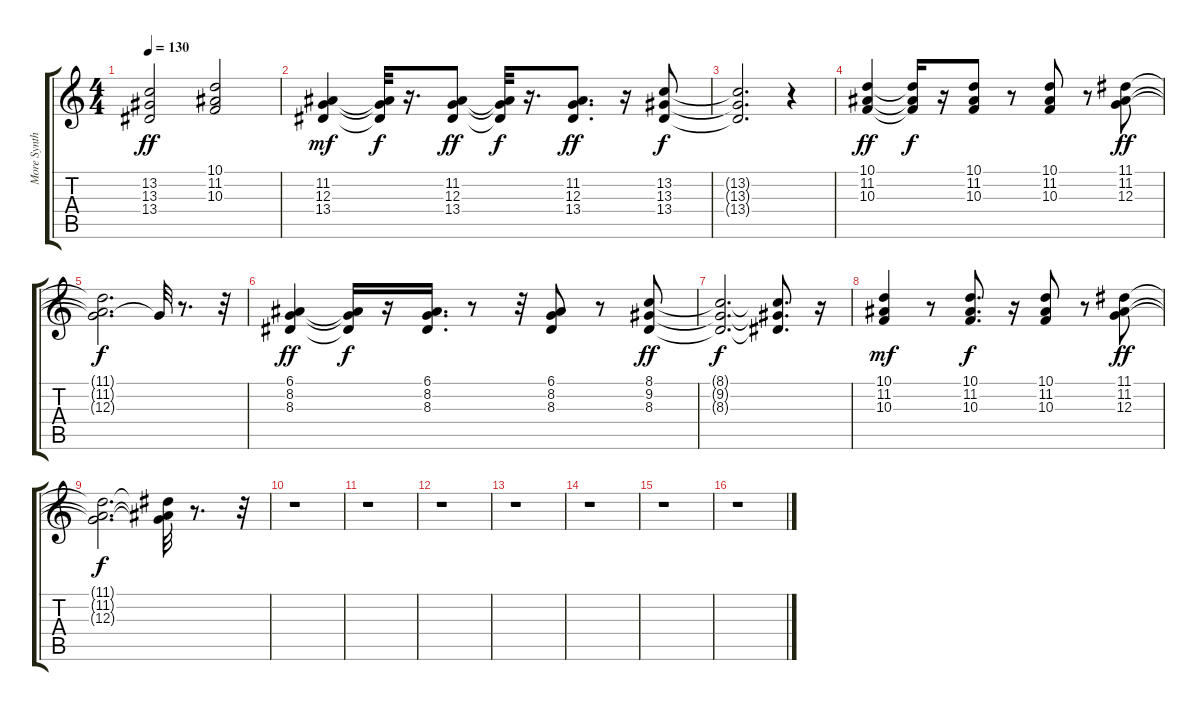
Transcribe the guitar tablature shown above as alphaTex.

\track ("More Synth" "More Synth") {instrument synthbrass1}
\staff {score tabs}
\tuning (E4 B3 G3 D3 A2 E2) {hide}
\ts (4 4)
\tempo 130
\clef g2
\ks c
(13.2 13.3 13.4).2{dy ff} (10.1 11.2 10.3).2 |
(11.2 12.3 13.4).4{dy mf} (11.2{t} 12.3{t} 13.4{t}).32{dy f} r.16{d} (11.2 12.3 13.4).8{dy ff} (11.2{t} 12.3{t} 13.4{t}).32{dy f} r.16{d} (11.2 12.3 13.4).8{d dy ff} r.16 (13.2 13.3 13.4).8{dy f} |
(13.2{t} 13.3{t} 13.4{t}).2{d} r.4 |
(10.1 11.2 10.3).4{dy ff} (10.1{t} 11.2{t} 10.3{t}).16{dy f} r.16 (10.1 11.2 10.3).8 r.8 (10.1 11.2 10.3).8 r.8 (11.1 11.2 12.3).8{dy ff} |
(11.1{t} 11.2{t} 12.3{t}).2{d dy f} 12.3{t}.32 r.8{d} r.32 |
(6.1 8.2 8.3).4{dy ff} (6.1{t} 8.2{t} 8.3{t}).16{dy f} r.16 (6.1 8.2 8.3).16{d} r.8 r.32 (6.1 8.2 8.3).8 r.8 (8.1 9.2 8.3).8{dy ff} |
(8.1{t} 9.2{t} 8.3{t}).2{d dy f} (8.1{t} 9.2{t} 8.3{t}).8{d} r.16 |
(10.1 11.2 10.3).4{dy mf} r.8 (10.1 11.2 10.3).8{d dy f} r.16 (10.1 11.2 10.3).8 r.8 (11.1 11.2 12.3).8{dy ff} |
(11.1{t} 11.2{t} 12.3{t}).2{d dy f} (11.1{t} 11.2{t} 12.3{t}).32 r.8{d} r.32 |
r.1 |
r.1 |
r.1 |
r.1 |
r.1 |
r.1 |
r.1
